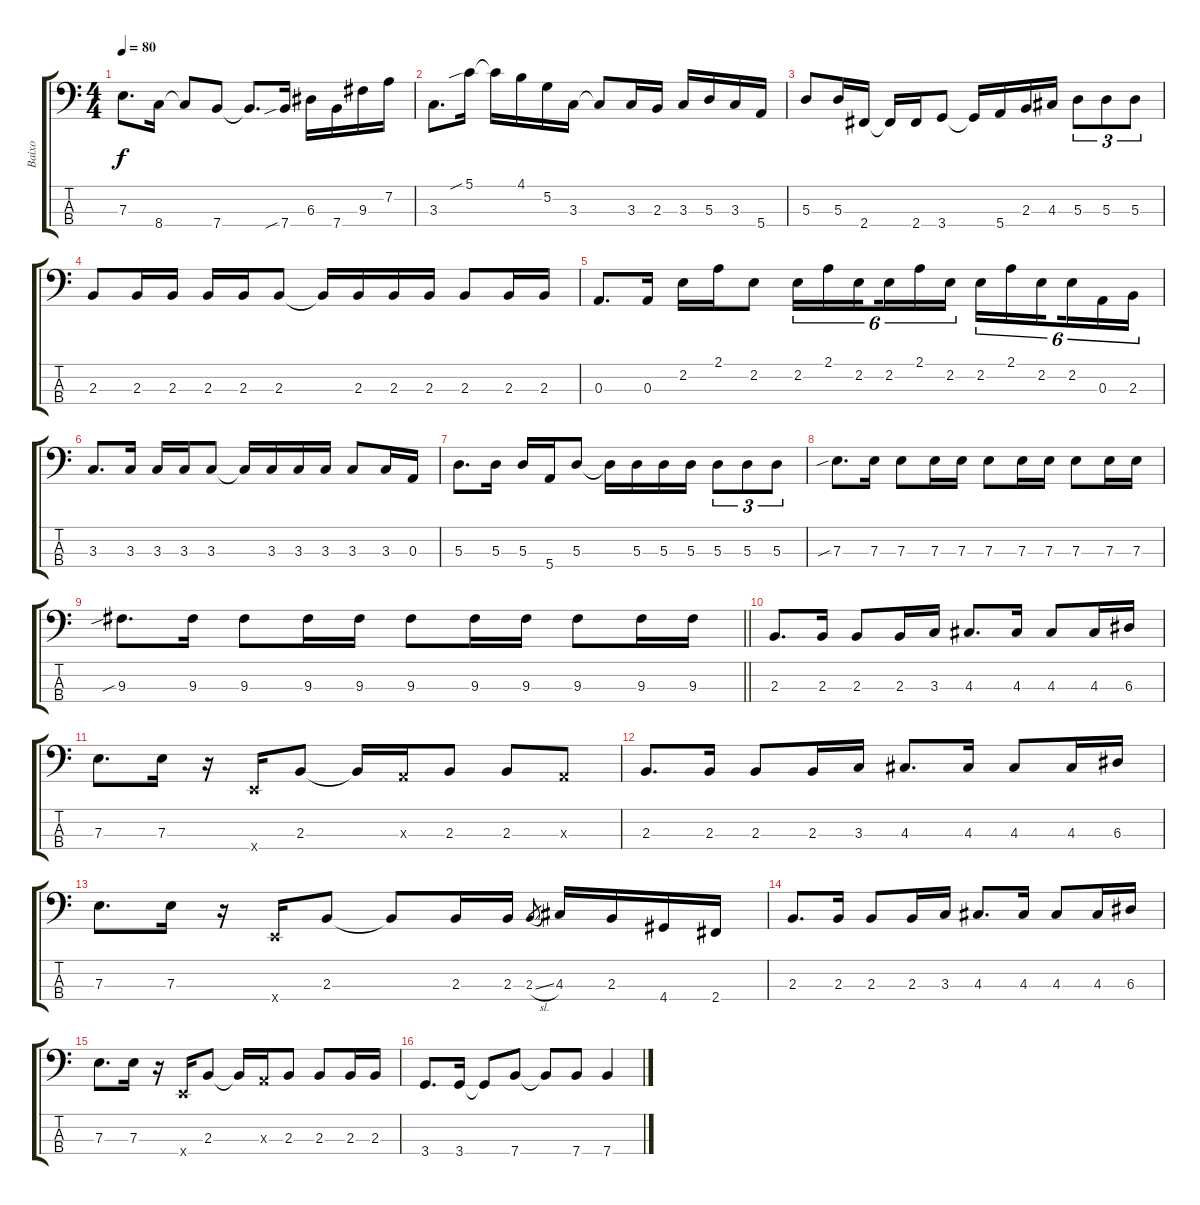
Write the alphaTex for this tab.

\track ("Baixo" "Baixo") {instrument electricbassfinger}
\staff {score tabs}
\tuning (G2 D2 A1 E1) {hide}
\ts (4 4)
\tempo 80
\clef f4
\ks c
7.3.8{d dy f} 8.4.16 8.4{t}.8 7.4.8 7.4{t}.8{d} 7.4{sib}.16 6.3.16 7.4.16 9.3.16 7.2.16 |
3.3.8{d} 5.1{sib}.16 5.1{t}.16 4.1.16 5.2.16 3.3.16 3.3{t}.8 3.3.16 2.3.16 3.3.16 5.3.16 3.3.16 5.4.16 |
5.3.8 5.3.16 2.4.16 2.4{t}.16 2.4.16 3.4.8 3.4{t}.16 5.4.16 2.3.16 4.3.16 5.3.8{tu (3 2)} 5.3.8{tu (3 2)} 5.3.8{tu (3 2)} |
2.3.8 2.3.16 2.3.16 2.3.16 2.3.16 2.3.8 2.3{t}.16 2.3.16 2.3.16 2.3.16 2.3.8 2.3.16 2.3.16 |
0.3.8{d} 0.3.16 2.2.16 2.1.16 2.2.8 2.2.16{tu (6 4)} 2.1.16{tu (6 4)} 2.2.16{tu (6 4) beam splitsecondary} 2.2.16{tu (6 4)} 2.1.16{tu (6 4)} 2.2.16{tu (6 4)} 2.2.16{tu (6 4)} 2.1.16{tu (6 4)} 2.2.16{tu (6 4) beam splitsecondary} 2.2.16{tu (6 4)} 0.3.16{tu (6 4)} 2.3.16{tu (6 4)} |
3.3.8{d} 3.3.16 3.3.16 3.3.16 3.3.8 3.3{t}.16 3.3.16 3.3.16 3.3.16 3.3.8 3.3.16 0.3.16 |
5.3.8{d} 5.3.16 5.3.16 5.4.16 5.3.8 5.3{t}.16 5.3.16 5.3.16 5.3.16 5.3.8{tu (3 2)} 5.3.8{tu (3 2)} 5.3.8{tu (3 2)} |
7.3{sib}.8{d} 7.3.16 7.3.8 7.3.16 7.3.16 7.3.8 7.3.16 7.3.16 7.3.8 7.3.16 7.3.16 |
\barLineRight lightlight
9.3{sib}.8{d} 9.3.16 9.3.8 9.3.16 9.3.16 9.3.8 9.3.16 9.3.16 9.3.8 9.3.16 9.3.16 |
2.3.8{d} 2.3.16 2.3.8 2.3.16 3.3.16 4.3.8{d} 4.3.16 4.3.8 4.3.16 6.3.16 |
7.3.8{d} 7.3.16 r.16 0.4{x}.16 2.3.8 2.3{t}.16 0.3{x}.16 2.3.8 2.3.8 0.3{x}.8 |
2.3.8{d} 2.3.16 2.3.8 2.3.16 3.3.16 4.3.8{d} 4.3.16 4.3.8 4.3.16 6.3.16 |
7.3.8{d} 7.3.16 r.16 0.4{x}.16 2.3.8 2.3{t}.8 2.3.16 2.3.16 2.3{sl}.8{gr} 4.3.16 2.3.16 4.4.16 2.4.16 |
2.3.8{d} 2.3.16 2.3.8 2.3.16 3.3.16 4.3.8{d} 4.3.16 4.3.8 4.3.16 6.3.16 |
7.3.8{d} 7.3.16 r.16 0.4{x}.16 2.3.8 2.3{t}.16 0.3{x}.16 2.3.8 2.3.8 2.3.16 2.3.16 |
3.4.8{d} 3.4.16 3.4{t}.8 7.4.8 7.4{t}.8 7.4.8 7.4{ss}.4
